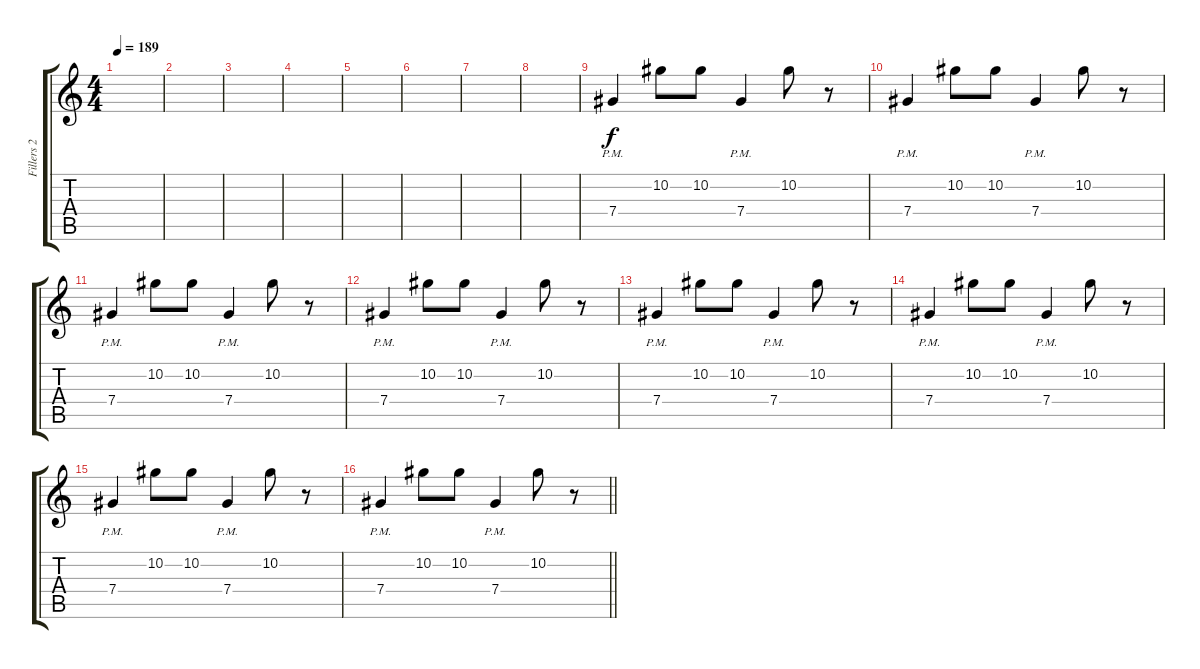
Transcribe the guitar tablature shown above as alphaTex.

\track ("Fillers 2" "Fillers 2") {instrument acousticguitarsteel}
\staff {score tabs}
\tuning (Eb4 Bb3 Gb3 Db3 Ab2 Eb2) {hide}
\ts (4 4)
\tempo 189
\clef g2
\ks c
|
|
|
|
|
|
|
|
7.4{pm}.4{volume 10 instrument lead3calliope} 10.2.8 10.2.8 7.4{pm}.4 10.2.8 r.8 |
7.4{pm}.4{instrument lead3calliope} 10.2.8 10.2.8 7.4{pm}.4 10.2.8 r.8 |
7.4{pm}.4{instrument lead3calliope} 10.2.8 10.2.8 7.4{pm}.4 10.2.8 r.8 |
7.4{pm}.4{instrument lead3calliope} 10.2.8 10.2.8 7.4{pm}.4 10.2.8 r.8 |
7.4{pm}.4{instrument lead3calliope} 10.2.8 10.2.8 7.4{pm}.4 10.2.8 r.8 |
7.4{pm}.4{instrument lead3calliope} 10.2.8 10.2.8 7.4{pm}.4 10.2.8 r.8 |
7.4{pm}.4{instrument lead3calliope} 10.2.8 10.2.8 7.4{pm}.4 10.2.8 r.8 |
\barLineRight lightlight
7.4{pm}.4{instrument lead3calliope} 10.2.8 10.2.8 7.4{pm}.4 10.2.8 r.8
